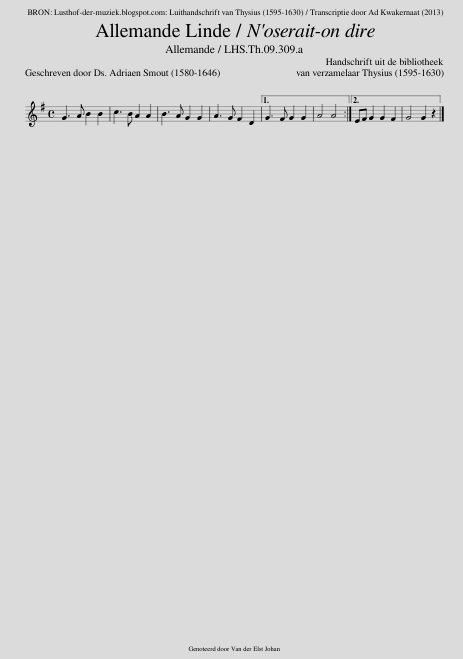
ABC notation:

X:1
L:1/8
Q:1/4=120
M:4/4
I:linebreak $
K:G
V:1 treble
V:1
 G3 A B2 B2 | c3 B A2 A2 | B3 A G2 G2 | A3 G F2 D2 |1 G3 F G2 G2 | %5
 A4 A4 :|2 EF G2 G2 F2 | G4 G2 z2 |] %8
